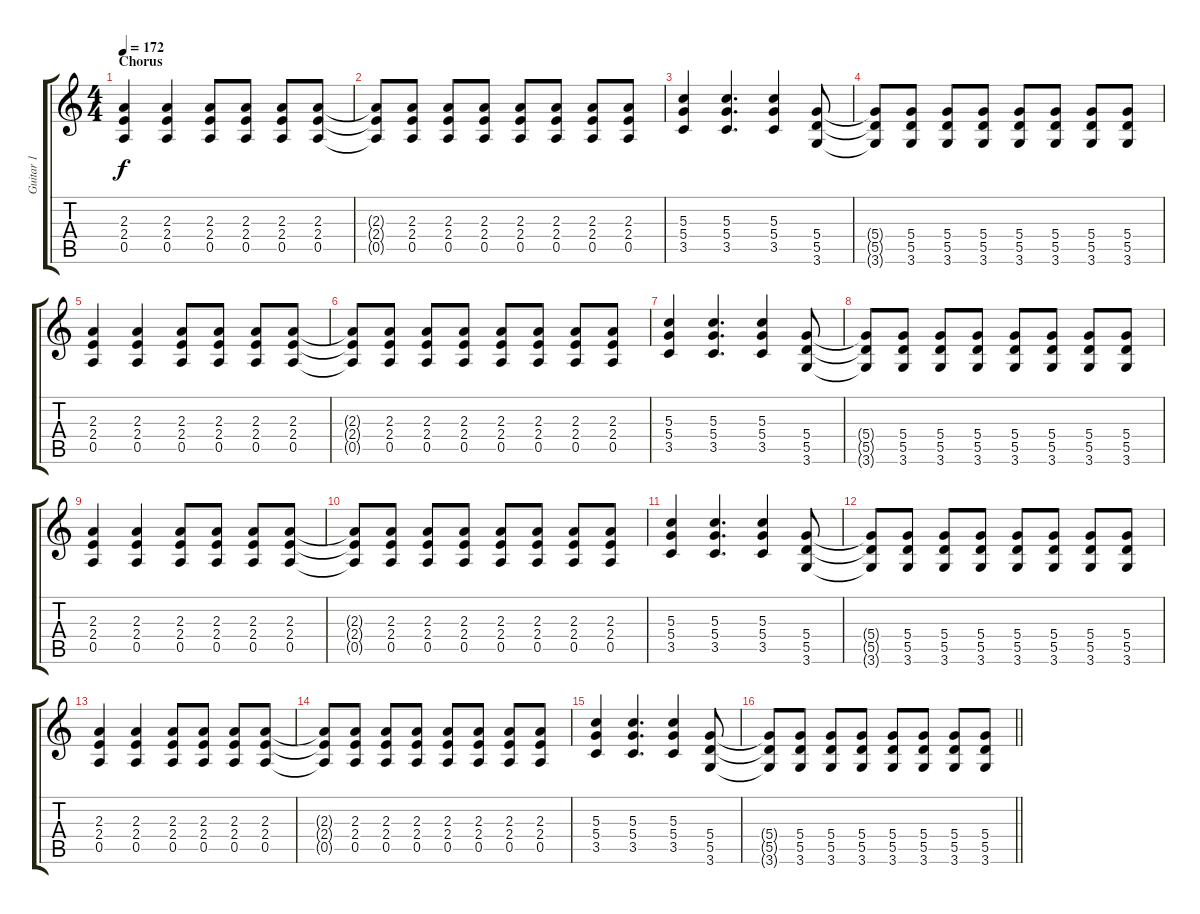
\track ("Guitar 1" "Guitar 1") {instrument distortionguitar}
\staff {score tabs}
\tuning (E4 B3 G3 D3 A2 E2) {hide}
\ts (4 4)
\section ("" "Chorus")
\tempo 172
\clef g2
\ks c
(2.3 2.4 0.5).4{dy f} (2.3 2.4 0.5).4 (2.3 2.4 0.5).8 (2.3 2.4 0.5).8 (2.3 2.4 0.5).8 (2.3 2.4 0.5).8 |
(2.3{t} 2.4{t} 0.5{t}).8 (2.3 2.4 0.5).8 (2.3 2.4 0.5).8 (2.3 2.4 0.5).8 (2.3 2.4 0.5).8 (2.3 2.4 0.5).8 (2.3 2.4 0.5).8 (2.3 2.4 0.5).8 |
(5.3 5.4 3.5).4 (5.3 5.4 3.5).4{d} (5.3 5.4 3.5).4 (5.4 5.5 3.6).8 |
(5.4{t} 5.5{t} 3.6{t}).8 (5.4 5.5 3.6).8 (5.4 5.5 3.6).8 (5.4 5.5 3.6).8 (5.4 5.5 3.6).8 (5.4 5.5 3.6).8 (5.4 5.5 3.6).8 (5.4 5.5 3.6).8 |
(2.3 2.4 0.5).4 (2.3 2.4 0.5).4 (2.3 2.4 0.5).8 (2.3 2.4 0.5).8 (2.3 2.4 0.5).8 (2.3 2.4 0.5).8 |
(2.3{t} 2.4{t} 0.5{t}).8 (2.3 2.4 0.5).8 (2.3 2.4 0.5).8 (2.3 2.4 0.5).8 (2.3 2.4 0.5).8 (2.3 2.4 0.5).8 (2.3 2.4 0.5).8 (2.3 2.4 0.5).8 |
(5.3 5.4 3.5).4 (5.3 5.4 3.5).4{d} (5.3 5.4 3.5).4 (5.4 5.5 3.6).8 |
(5.4{t} 5.5{t} 3.6{t}).8 (5.4 5.5 3.6).8 (5.4 5.5 3.6).8 (5.4 5.5 3.6).8 (5.4 5.5 3.6).8 (5.4 5.5 3.6).8 (5.4 5.5 3.6).8 (5.4 5.5 3.6).8 |
(2.3 2.4 0.5).4 (2.3 2.4 0.5).4 (2.3 2.4 0.5).8 (2.3 2.4 0.5).8 (2.3 2.4 0.5).8 (2.3 2.4 0.5).8 |
(2.3{t} 2.4{t} 0.5{t}).8 (2.3 2.4 0.5).8 (2.3 2.4 0.5).8 (2.3 2.4 0.5).8 (2.3 2.4 0.5).8 (2.3 2.4 0.5).8 (2.3 2.4 0.5).8 (2.3 2.4 0.5).8 |
(5.3 5.4 3.5).4 (5.3 5.4 3.5).4{d} (5.3 5.4 3.5).4 (5.4 5.5 3.6).8 |
(5.4{t} 5.5{t} 3.6{t}).8 (5.4 5.5 3.6).8 (5.4 5.5 3.6).8 (5.4 5.5 3.6).8 (5.4 5.5 3.6).8 (5.4 5.5 3.6).8 (5.4 5.5 3.6).8 (5.4 5.5 3.6).8 |
(2.3 2.4 0.5).4 (2.3 2.4 0.5).4 (2.3 2.4 0.5).8 (2.3 2.4 0.5).8 (2.3 2.4 0.5).8 (2.3 2.4 0.5).8 |
(2.3{t} 2.4{t} 0.5{t}).8 (2.3 2.4 0.5).8 (2.3 2.4 0.5).8 (2.3 2.4 0.5).8 (2.3 2.4 0.5).8 (2.3 2.4 0.5).8 (2.3 2.4 0.5).8 (2.3 2.4 0.5).8 |
(5.3 5.4 3.5).4 (5.3 5.4 3.5).4{d} (5.3 5.4 3.5).4 (5.4 5.5 3.6).8 |
\barLineRight lightlight
(5.4{t} 5.5{t} 3.6{t}).8 (5.4 5.5 3.6).8 (5.4 5.5 3.6).8 (5.4 5.5 3.6).8 (5.4 5.5 3.6).8 (5.4 5.5 3.6).8 (5.4 5.5 3.6).8 (5.4 5.5 3.6).8
